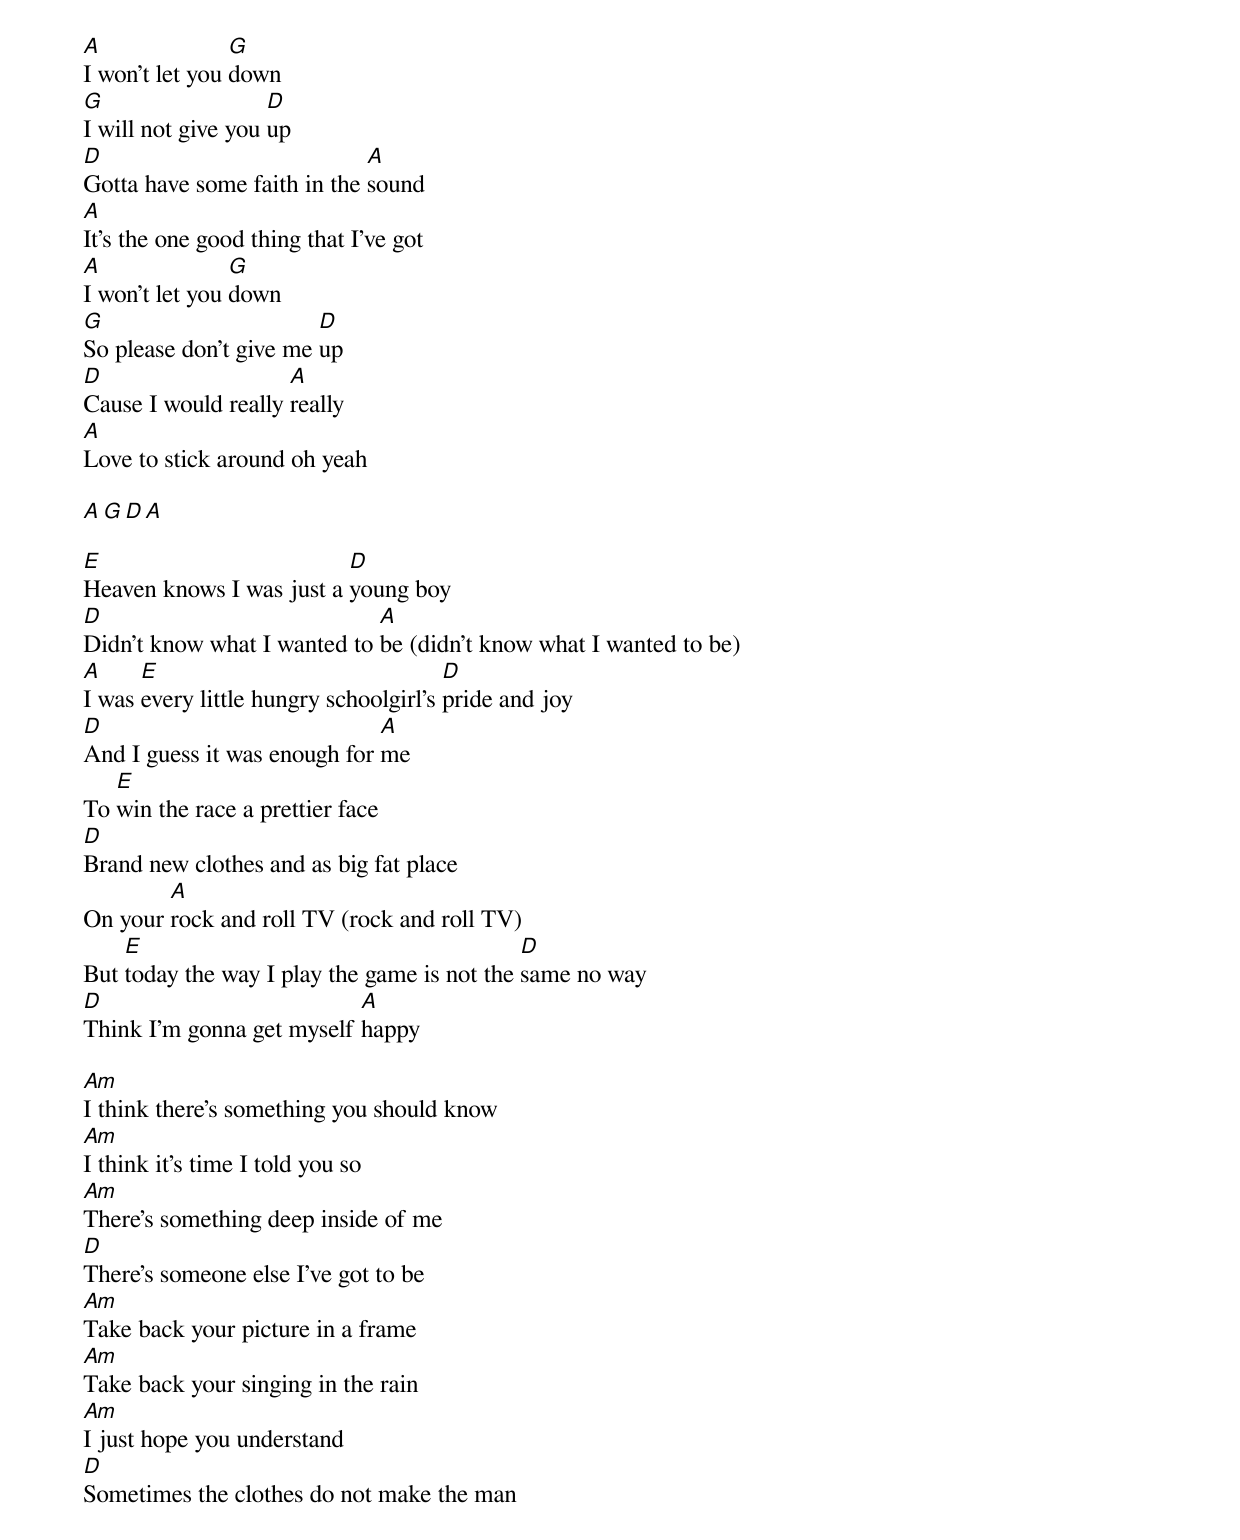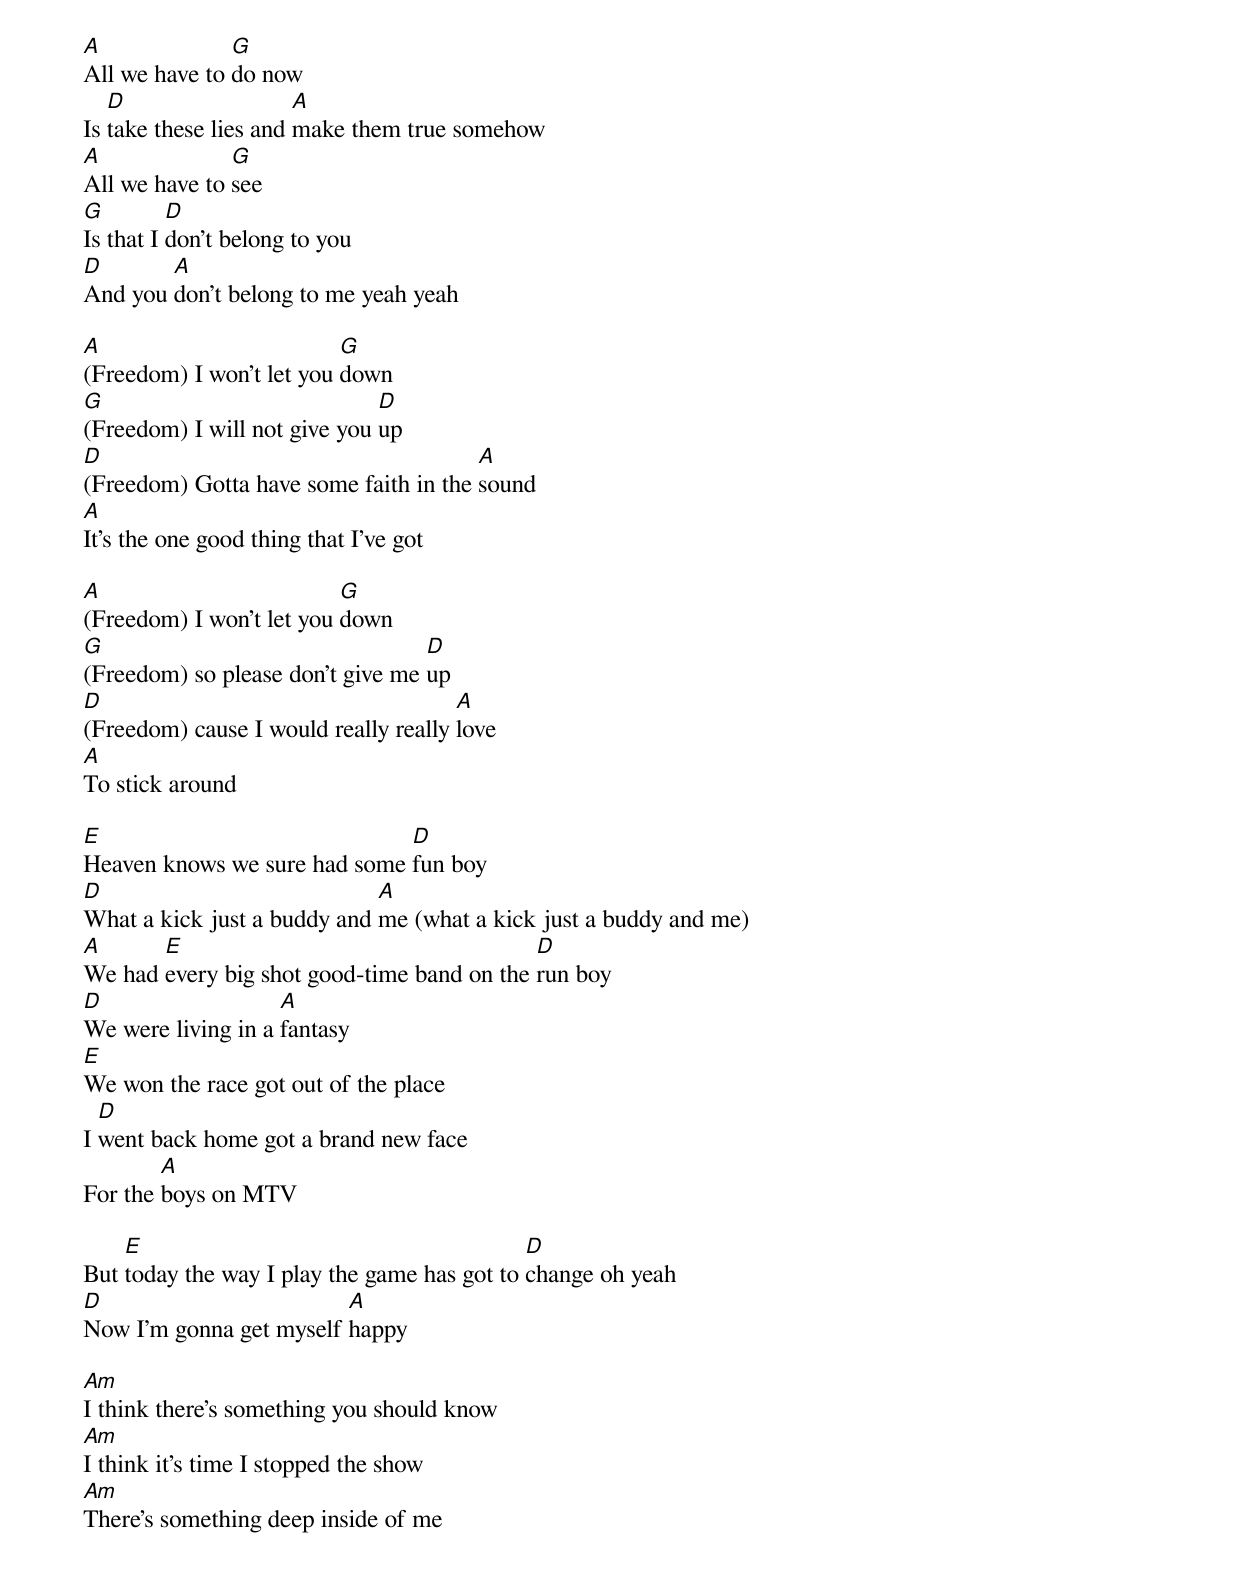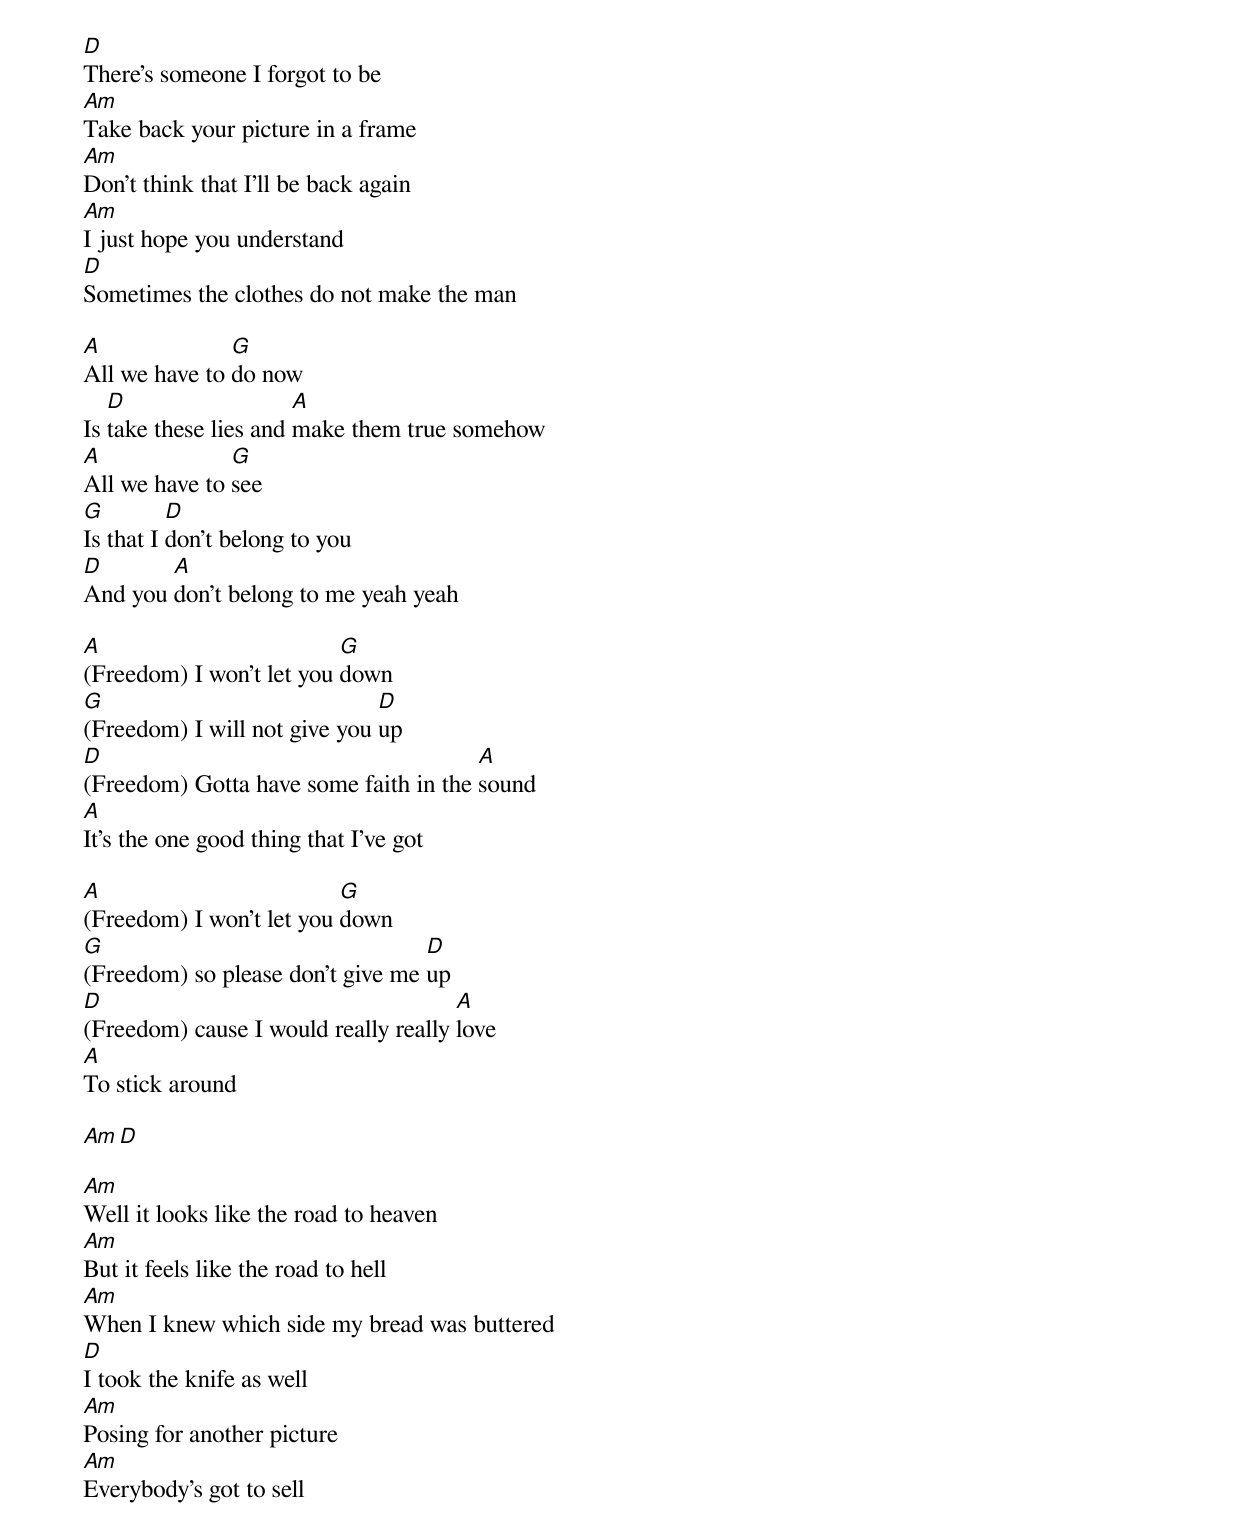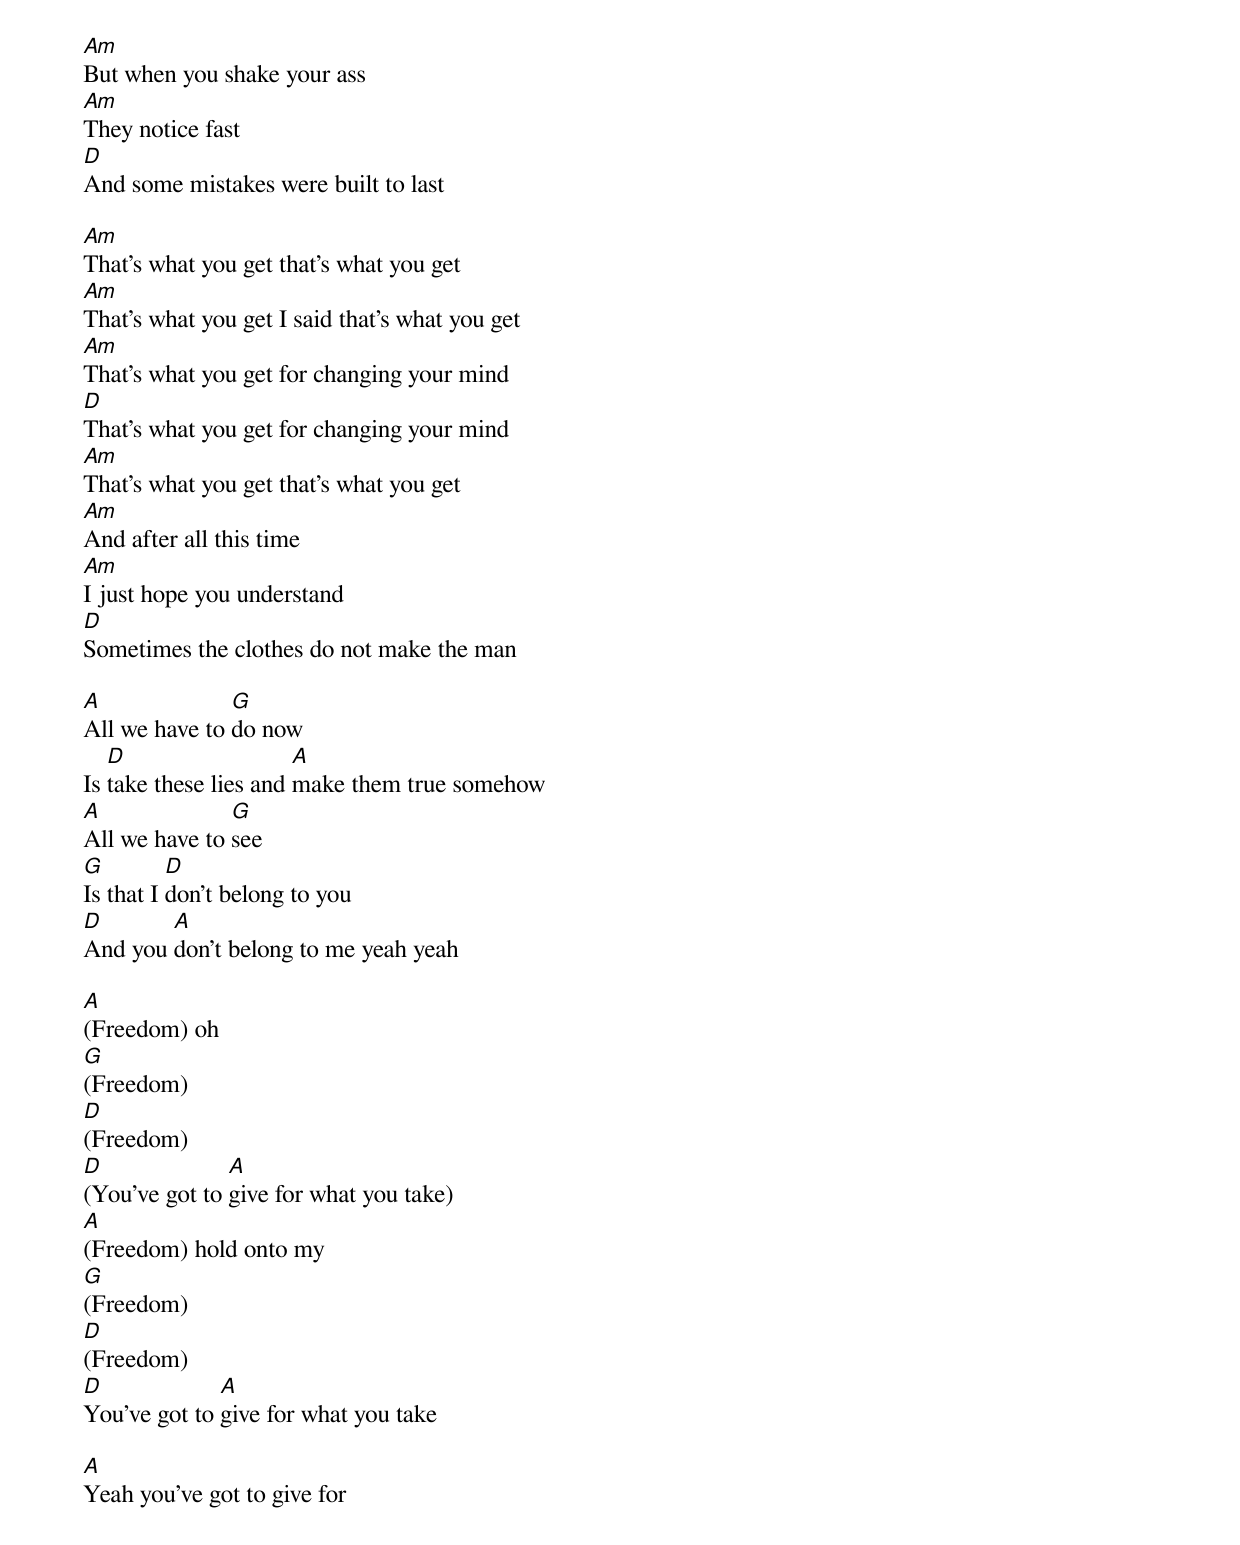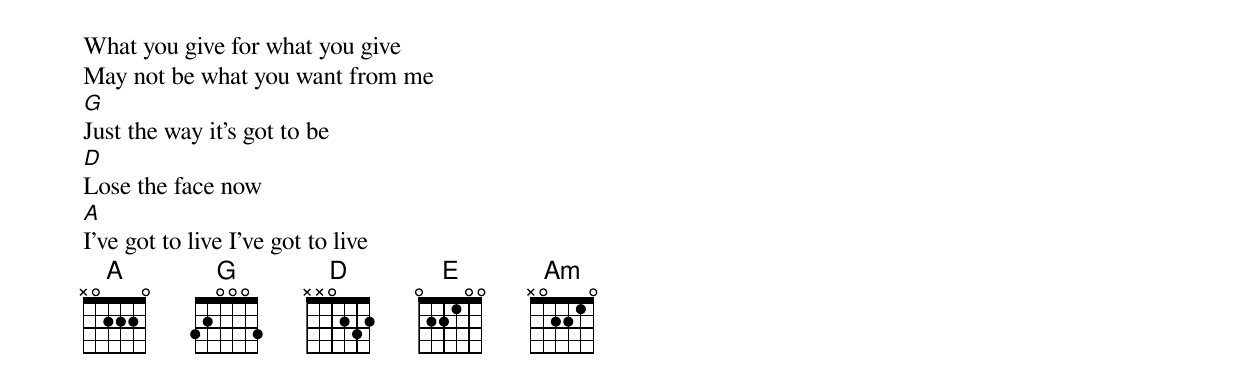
A               G
I won't let you down
G                   D
I will not give you up
D                            A
Gotta have some faith in the sound
A
It's the one good thing that I've got
A               G
I won't let you down
G                       D
So please don't give me up
D                    A
Cause I would really really
A
Love to stick around oh yeah

A G D A

E                         D
Heaven knows I was just a young boy
D                            A
Didn't know what I wanted to be (didn't know what I wanted to be)
A     E                                D
I was every little hungry schoolgirl's pride and joy
D                             A
And I guess it was enough for me
   E
To win the race a prettier face
D
Brand new clothes and as big fat place
        A
On your rock and roll TV (rock and roll TV)
    E                                        D
But today the way I play the game is not the same no way
D                          A
Think I'm gonna get myself happy

Am
I think there's something you should know
Am
I think it's time I told you so
Am
There's something deep inside of me
D
There's someone else I've got to be
Am
Take back your picture in a frame
Am
Take back your singing in the rain
Am
I just hope you understand
D
Sometimes the clothes do not make the man

A              G
All we have to do now
   D                   A
Is take these lies and make them true somehow
A              G
All we have to see
G         D
Is that I don't belong to you
D       A
And you don't belong to me yeah yeah

A                         G
(Freedom) I won't let you down
G                             D
(Freedom) I will not give you up
D                                      A
(Freedom) Gotta have some faith in the sound
A
It's the one good thing that I've got

A                         G
(Freedom) I won't let you down
G                                 D
(Freedom) so please don't give me up
D                                     A
(Freedom) cause I would really really love
A
To stick around

E                             D
Heaven knows we sure had some fun boy
D                            A
What a kick just a buddy and me (what a kick just a buddy and me)
A      E                                    D
We had every big shot good-time band on the run boy
D                   A
We were living in a fantasy
E
We won the race got out of the place
  D
I went back home got a brand new face
        A
For the boys on MTV

    E                                        D
But today the way I play the game has got to change oh yeah
D                        A
Now I'm gonna get myself happy

Am
I think there's something you should know
Am
I think it's time I stopped the show
Am
There's something deep inside of me
D
There's someone I forgot to be
Am
Take back your picture in a frame
Am
Don't think that I'll be back again
Am
I just hope you understand
D
Sometimes the clothes do not make the man

A              G
All we have to do now
   D                   A
Is take these lies and make them true somehow
A              G
All we have to see
G         D
Is that I don't belong to you
D       A
And you don't belong to me yeah yeah

A                         G
(Freedom) I won't let you down
G                             D
(Freedom) I will not give you up
D                                      A
(Freedom) Gotta have some faith in the sound
A
It's the one good thing that I've got

A                         G
(Freedom) I won't let you down
G                                 D
(Freedom) so please don't give me up
D                                     A
(Freedom) cause I would really really love
A
To stick around

Am D

Am
Well it looks like the road to heaven
Am
But it feels like the road to hell
Am
When I knew which side my bread was buttered
D
I took the knife as well
Am
Posing for another picture
Am
Everybody's got to sell
Am
But when you shake your ass
Am
They notice fast
D
And some mistakes were built to last

Am
That's what you get that's what you get
Am
That's what you get I said that's what you get
Am
That's what you get for changing your mind
D
That's what you get for changing your mind
Am
That's what you get that's what you get
Am
And after all this time
Am
I just hope you understand
D
Sometimes the clothes do not make the man

A              G
All we have to do now
   D                   A
Is take these lies and make them true somehow
A              G
All we have to see
G         D
Is that I don't belong to you
D       A
And you don't belong to me yeah yeah

A
(Freedom) oh
G
(Freedom)
D
(Freedom)
D              A
(You've got to give for what you take)
A
(Freedom) hold onto my
G
(Freedom)
D
(Freedom)
D             A
You've got to give for what you take

A
Yeah you've got to give for
What you give for what you give
May not be what you want from me
G
Just the way it's got to be
D
Lose the face now
A
I've got to live I've got to live
